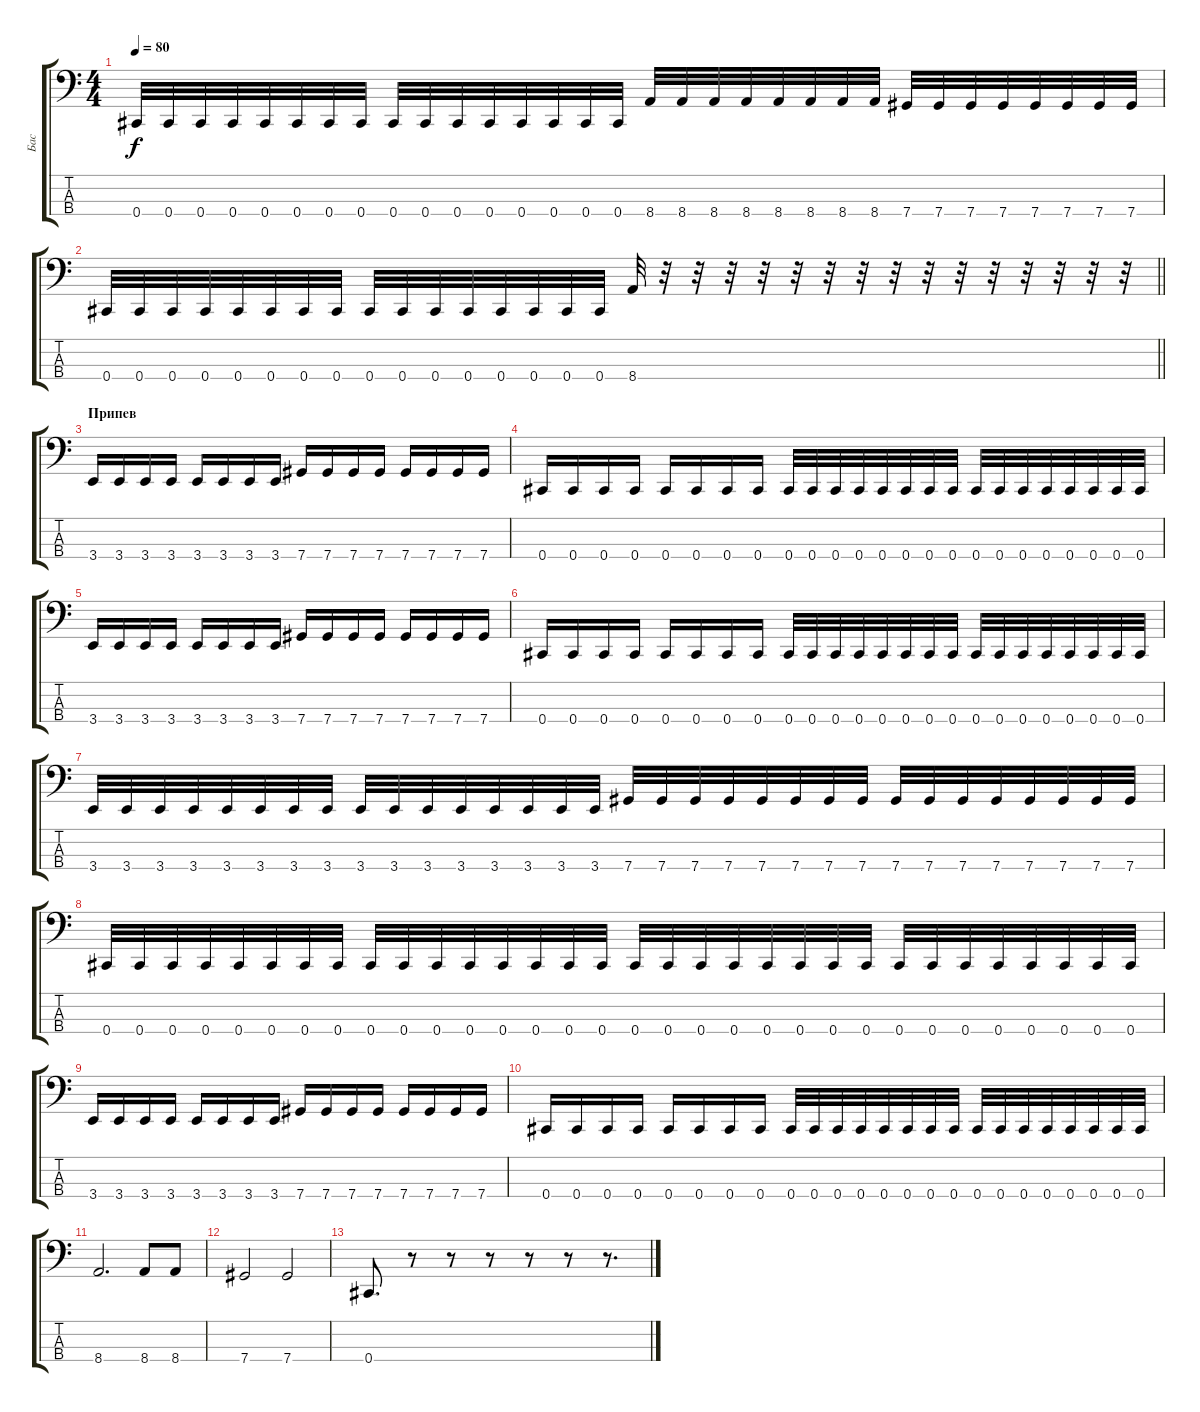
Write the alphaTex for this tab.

\track ("Бас" "Бас") {instrument electricbasspick}
\staff {score tabs}
\tuning (Gb2 Db2 Ab1 Db1) {hide}
\ts (4 4)
\tempo 80
\clef f4
\ks c
0.4.32{dy f} 0.4.32 0.4.32 0.4.32 0.4.32 0.4.32 0.4.32 0.4.32 0.4.32 0.4.32 0.4.32 0.4.32 0.4.32 0.4.32 0.4.32 0.4.32 8.4.32 8.4.32 8.4.32 8.4.32 8.4.32 8.4.32 8.4.32 8.4.32 7.4.32 7.4.32 7.4.32 7.4.32 7.4.32 7.4.32 7.4.32 7.4.32 |
\barLineRight lightlight
0.4.32 0.4.32 0.4.32 0.4.32 0.4.32 0.4.32 0.4.32 0.4.32 0.4.32 0.4.32 0.4.32 0.4.32 0.4.32 0.4.32 0.4.32 0.4.32 8.4.32 r.32 r.32 r.32 r.32 r.32 r.32 r.32 r.32 r.32 r.32 r.32 r.32 r.32 r.32 r.32 |
\section ("" "Припев")
3.4.16 3.4.16 3.4.16 3.4.16 3.4.16 3.4.16 3.4.16 3.4.16 7.4.16 7.4.16 7.4.16 7.4.16 7.4.16 7.4.16 7.4.16 7.4.16 |
0.4.16 0.4.16 0.4.16 0.4.16 0.4.16 0.4.16 0.4.16 0.4.16 0.4.32 0.4.32 0.4.32 0.4.32 0.4.32 0.4.32 0.4.32 0.4.32 0.4.32 0.4.32 0.4.32 0.4.32 0.4.32 0.4.32 0.4.32 0.4.32 |
3.4.16 3.4.16 3.4.16 3.4.16 3.4.16 3.4.16 3.4.16 3.4.16 7.4.16 7.4.16 7.4.16 7.4.16 7.4.16 7.4.16 7.4.16 7.4.16 |
0.4.16 0.4.16 0.4.16 0.4.16 0.4.16 0.4.16 0.4.16 0.4.16 0.4.32 0.4.32 0.4.32 0.4.32 0.4.32 0.4.32 0.4.32 0.4.32 0.4.32 0.4.32 0.4.32 0.4.32 0.4.32 0.4.32 0.4.32 0.4.32 |
3.4.32 3.4.32 3.4.32 3.4.32 3.4.32 3.4.32 3.4.32 3.4.32 3.4.32 3.4.32 3.4.32 3.4.32 3.4.32 3.4.32 3.4.32 3.4.32 7.4.32 7.4.32 7.4.32 7.4.32 7.4.32 7.4.32 7.4.32 7.4.32 7.4.32 7.4.32 7.4.32 7.4.32 7.4.32 7.4.32 7.4.32 7.4.32 |
0.4.32 0.4.32 0.4.32 0.4.32 0.4.32 0.4.32 0.4.32 0.4.32 0.4.32 0.4.32 0.4.32 0.4.32 0.4.32 0.4.32 0.4.32 0.4.32 0.4.32 0.4.32 0.4.32 0.4.32 0.4.32 0.4.32 0.4.32 0.4.32 0.4.32 0.4.32 0.4.32 0.4.32 0.4.32 0.4.32 0.4.32 0.4.32 |
3.4.16 3.4.16 3.4.16 3.4.16 3.4.16 3.4.16 3.4.16 3.4.16 7.4.16 7.4.16 7.4.16 7.4.16 7.4.16 7.4.16 7.4.16 7.4.16 |
0.4.16 0.4.16 0.4.16 0.4.16 0.4.16 0.4.16 0.4.16 0.4.16 0.4.32 0.4.32 0.4.32 0.4.32 0.4.32 0.4.32 0.4.32 0.4.32 0.4.32 0.4.32 0.4.32 0.4.32 0.4.32 0.4.32 0.4.32 0.4.32 |
8.4.2{d} 8.4.8 8.4.8 |
7.4.2 7.4.2 |
0.4.8{d} r.8 r.8 r.8 r.8 r.8 r.8{d}
